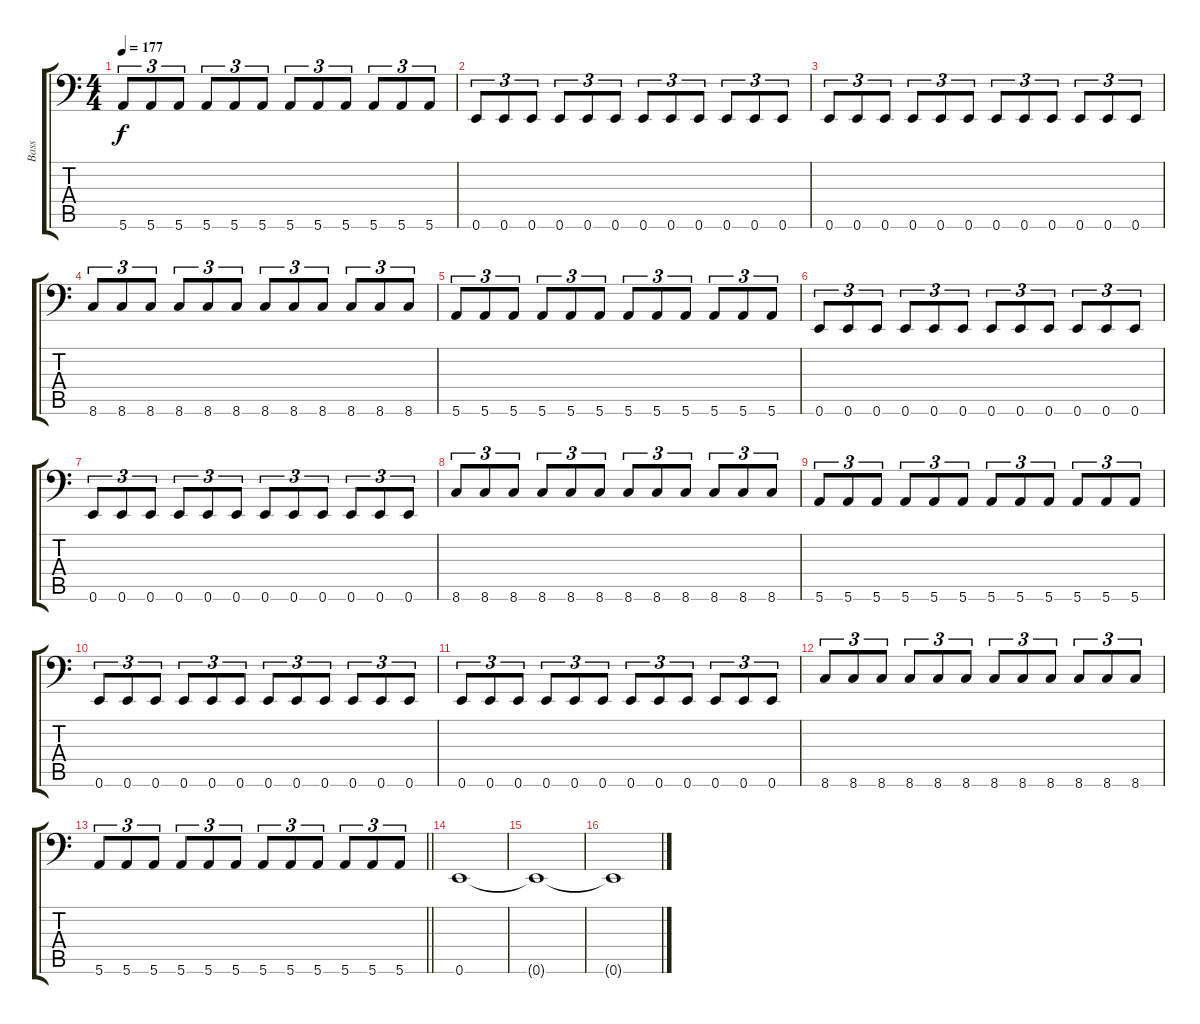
\track ("Bass" "Bass") {instrument electricbassfinger}
\staff {score tabs}
\tuning (E3 B2 G2 D2 A1 E1) {hide}
\ts (4 4)
\tempo 177
\clef f4
\ks c
5.6.8{tu (3 2) dy f} 5.6.8{tu (3 2)} 5.6.8{tu (3 2)} 5.6.8{tu (3 2)} 5.6.8{tu (3 2)} 5.6.8{tu (3 2)} 5.6.8{tu (3 2)} 5.6.8{tu (3 2)} 5.6.8{tu (3 2)} 5.6.8{tu (3 2)} 5.6.8{tu (3 2)} 5.6.8{tu (3 2)} |
0.6.8{tu (3 2)} 0.6.8{tu (3 2)} 0.6.8{tu (3 2)} 0.6.8{tu (3 2)} 0.6.8{tu (3 2)} 0.6.8{tu (3 2)} 0.6.8{tu (3 2)} 0.6.8{tu (3 2)} 0.6.8{tu (3 2)} 0.6.8{tu (3 2)} 0.6.8{tu (3 2)} 0.6.8{tu (3 2)} |
0.6.8{tu (3 2)} 0.6.8{tu (3 2)} 0.6.8{tu (3 2)} 0.6.8{tu (3 2)} 0.6.8{tu (3 2)} 0.6.8{tu (3 2)} 0.6.8{tu (3 2)} 0.6.8{tu (3 2)} 0.6.8{tu (3 2)} 0.6.8{tu (3 2)} 0.6.8{tu (3 2)} 0.6.8{tu (3 2)} |
8.6.8{tu (3 2)} 8.6.8{tu (3 2)} 8.6.8{tu (3 2)} 8.6.8{tu (3 2)} 8.6.8{tu (3 2)} 8.6.8{tu (3 2)} 8.6.8{tu (3 2)} 8.6.8{tu (3 2)} 8.6.8{tu (3 2)} 8.6.8{tu (3 2)} 8.6.8{tu (3 2)} 8.6.8{tu (3 2)} |
5.6.8{tu (3 2)} 5.6.8{tu (3 2)} 5.6.8{tu (3 2)} 5.6.8{tu (3 2)} 5.6.8{tu (3 2)} 5.6.8{tu (3 2)} 5.6.8{tu (3 2)} 5.6.8{tu (3 2)} 5.6.8{tu (3 2)} 5.6.8{tu (3 2)} 5.6.8{tu (3 2)} 5.6.8{tu (3 2)} |
0.6.8{tu (3 2)} 0.6.8{tu (3 2)} 0.6.8{tu (3 2)} 0.6.8{tu (3 2)} 0.6.8{tu (3 2)} 0.6.8{tu (3 2)} 0.6.8{tu (3 2)} 0.6.8{tu (3 2)} 0.6.8{tu (3 2)} 0.6.8{tu (3 2)} 0.6.8{tu (3 2)} 0.6.8{tu (3 2)} |
0.6.8{tu (3 2)} 0.6.8{tu (3 2)} 0.6.8{tu (3 2)} 0.6.8{tu (3 2)} 0.6.8{tu (3 2)} 0.6.8{tu (3 2)} 0.6.8{tu (3 2)} 0.6.8{tu (3 2)} 0.6.8{tu (3 2)} 0.6.8{tu (3 2)} 0.6.8{tu (3 2)} 0.6.8{tu (3 2)} |
8.6.8{tu (3 2)} 8.6.8{tu (3 2)} 8.6.8{tu (3 2)} 8.6.8{tu (3 2)} 8.6.8{tu (3 2)} 8.6.8{tu (3 2)} 8.6.8{tu (3 2)} 8.6.8{tu (3 2)} 8.6.8{tu (3 2)} 8.6.8{tu (3 2)} 8.6.8{tu (3 2)} 8.6.8{tu (3 2)} |
5.6.8{tu (3 2)} 5.6.8{tu (3 2)} 5.6.8{tu (3 2)} 5.6.8{tu (3 2)} 5.6.8{tu (3 2)} 5.6.8{tu (3 2)} 5.6.8{tu (3 2)} 5.6.8{tu (3 2)} 5.6.8{tu (3 2)} 5.6.8{tu (3 2)} 5.6.8{tu (3 2)} 5.6.8{tu (3 2)} |
0.6.8{tu (3 2)} 0.6.8{tu (3 2)} 0.6.8{tu (3 2)} 0.6.8{tu (3 2)} 0.6.8{tu (3 2)} 0.6.8{tu (3 2)} 0.6.8{tu (3 2)} 0.6.8{tu (3 2)} 0.6.8{tu (3 2)} 0.6.8{tu (3 2)} 0.6.8{tu (3 2)} 0.6.8{tu (3 2)} |
0.6.8{tu (3 2)} 0.6.8{tu (3 2)} 0.6.8{tu (3 2)} 0.6.8{tu (3 2)} 0.6.8{tu (3 2)} 0.6.8{tu (3 2)} 0.6.8{tu (3 2)} 0.6.8{tu (3 2)} 0.6.8{tu (3 2)} 0.6.8{tu (3 2)} 0.6.8{tu (3 2)} 0.6.8{tu (3 2)} |
8.6.8{tu (3 2)} 8.6.8{tu (3 2)} 8.6.8{tu (3 2)} 8.6.8{tu (3 2)} 8.6.8{tu (3 2)} 8.6.8{tu (3 2)} 8.6.8{tu (3 2)} 8.6.8{tu (3 2)} 8.6.8{tu (3 2)} 8.6.8{tu (3 2)} 8.6.8{tu (3 2)} 8.6.8{tu (3 2)} |
\barLineRight lightlight
5.6.8{tu (3 2)} 5.6.8{tu (3 2)} 5.6.8{tu (3 2)} 5.6.8{tu (3 2)} 5.6.8{tu (3 2)} 5.6.8{tu (3 2)} 5.6.8{tu (3 2)} 5.6.8{tu (3 2)} 5.6.8{tu (3 2)} 5.6.8{tu (3 2)} 5.6.8{tu (3 2)} 5.6.8{tu (3 2)} |
0.6.1{volume 3} |
0.6{t}.1 |
0.6{t}.1
